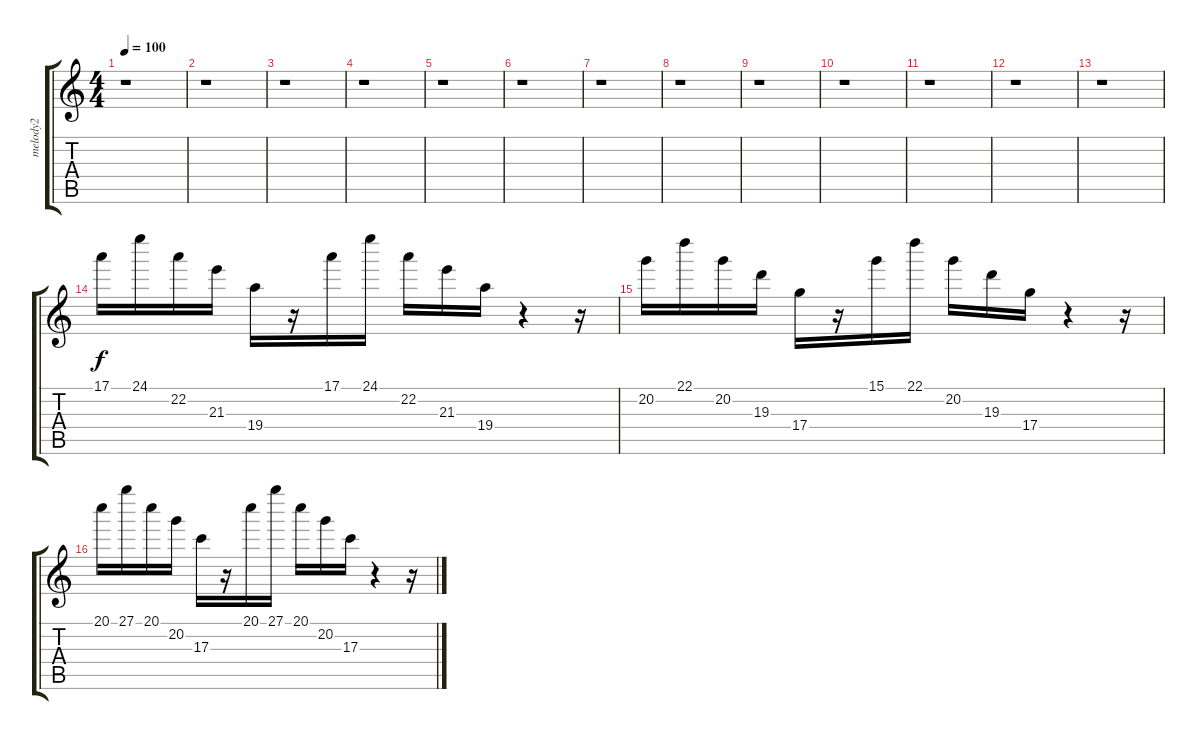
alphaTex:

\track ("melody2" "melody2") {instrument fretlessbass}
\staff {score tabs}
\tuning (E4 B3 G3 D3 A2 E2) {hide}
\ts (4 4)
\tempo 100
\clef g2
\ks c
r.1{dy f} |
r.1 |
r.1 |
r.1 |
r.1 |
r.1 |
r.1 |
r.1 |
r.1 |
r.1 |
r.1 |
r.1 |
r.1 |
17.1.16 24.1.16 22.2.16 21.3.16 19.4.16 r.16 17.1.16 24.1.16 22.2.16 21.3.16 19.4.16 r.4 r.16 |
20.2.16 22.1.16 20.2.16 19.3.16 17.4.16 r.16 15.1.16 22.1.16 20.2.16 19.3.16 17.4.16 r.4 r.16 |
20.1.16 27.1.16 20.1.16 20.2.16 17.3.16 r.16 20.1.16 27.1.16 20.1.16 20.2.16 17.3.16 r.4 r.16
